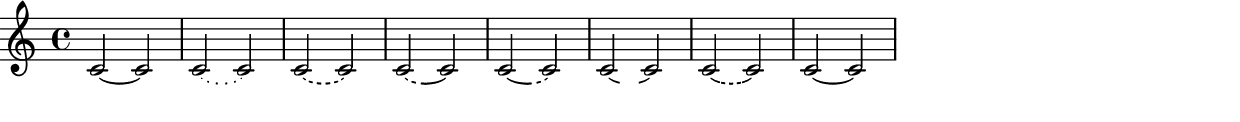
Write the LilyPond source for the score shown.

%% Generated by lilypond-book
%% Options: [exampleindent=10.16\mm,indent=0\mm,line-width=160\mm,paper-height=845.047\pt,paper-width=597.508\pt,papersize='(cons (* 597.508 pt) (* 845.047 pt))]
\include "lilypond-book-preamble.ly"


% ****************************************************************
% Start cut-&-pastable-section
% ****************************************************************

#(ly:set-option 'eps-box-padding 3.000000)



\paper {
  #(set-paper-size '(cons (* 597.508 pt) (* 845.047 pt)))
  indent = 0\mm
  line-width = 160\mm
  % offset the left padding, also add 1mm as lilypond creates cropped
  % images with a little space on the right
  line-width = #(- line-width (* mm  3.000000) (* mm 1))
}

\layout {
  
}




% ****************************************************************
% ly snippet:
% ****************************************************************
\sourcefilename "/lilypond-2.26.0/input/regression/tie-dash.ly"
\sourcefileline 0
\version "2.19.2"
\header {
  texidoc = "
The appearance of ties may be changed from solid to dotted or dashed.
"
} 
\layout{ ragged-right=##t }


\relative c'{
  c2 ~ 2 |
  \tieDotted
  c2 ~ 2 |
  \tieDashed
  c2 ~ 2 |
  \tieHalfDashed
  c2 ~ 2 |
  \tieHalfSolid
  c2 ~ 2 |
  \tieDashPattern #0.4 #2.0
  c2 ~ 2 |
  \once \override Tie.dash-definition = #'((0 0.25 1 1)
                                             (0.3 0.7 0.4 0.75)
                                             (0.75 1.0 1.0 1.0))
  c2 ~ 2 |
  \tieSolid
  c2 ~ 2 |
}









% ****************************************************************
% end ly snippet
% ****************************************************************
